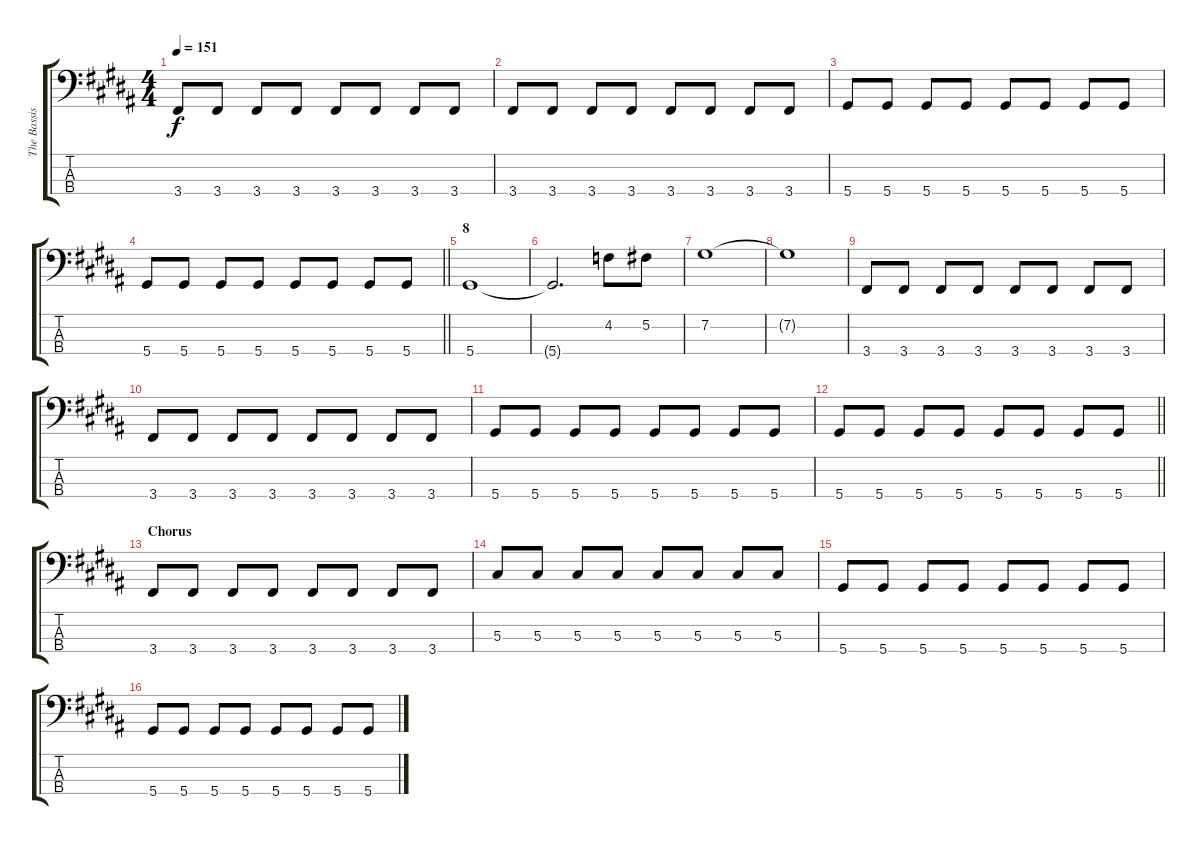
\track ("The Bassist with strange hair" "The Bassis") {instrument electricbassfinger}
\staff {score tabs}
\tuning (Gb2 Db2 Ab1 Eb1) {hide}
\ts (4 4)
\tempo 151
\clef f4
\ks b
3.4.8{dy f} 3.4.8 3.4.8 3.4.8 3.4.8 3.4.8 3.4.8 3.4.8 |
3.4.8 3.4.8 3.4.8 3.4.8 3.4.8 3.4.8 3.4.8 3.4.8 |
5.4.8 5.4.8 5.4.8 5.4.8 5.4.8 5.4.8 5.4.8 5.4.8 |
\barLineRight lightlight
5.4.8 5.4.8 5.4.8 5.4.8 5.4.8 5.4.8 5.4.8 5.4.8 |
\section ("" "8")
5.4.1 |
5.4{t}.2{d} 4.2.8 5.2.8 |
7.2.1 |
7.2{t}.1 |
3.4.8 3.4.8 3.4.8 3.4.8 3.4.8 3.4.8 3.4.8 3.4.8 |
3.4.8 3.4.8 3.4.8 3.4.8 3.4.8 3.4.8 3.4.8 3.4.8 |
5.4.8 5.4.8 5.4.8 5.4.8 5.4.8 5.4.8 5.4.8 5.4.8 |
\barLineRight lightlight
5.4.8 5.4.8 5.4.8 5.4.8 5.4.8 5.4.8 5.4.8 5.4.8 |
\section ("" "Chorus")
3.4.8 3.4.8 3.4.8 3.4.8 3.4.8 3.4.8 3.4.8 3.4.8 |
5.3.8 5.3.8 5.3.8 5.3.8 5.3.8 5.3.8 5.3.8 5.3.8 |
5.4.8 5.4.8 5.4.8 5.4.8 5.4.8 5.4.8 5.4.8 5.4.8 |
5.4.8 5.4.8 5.4.8 5.4.8 5.4.8 5.4.8 5.4.8 5.4.8
